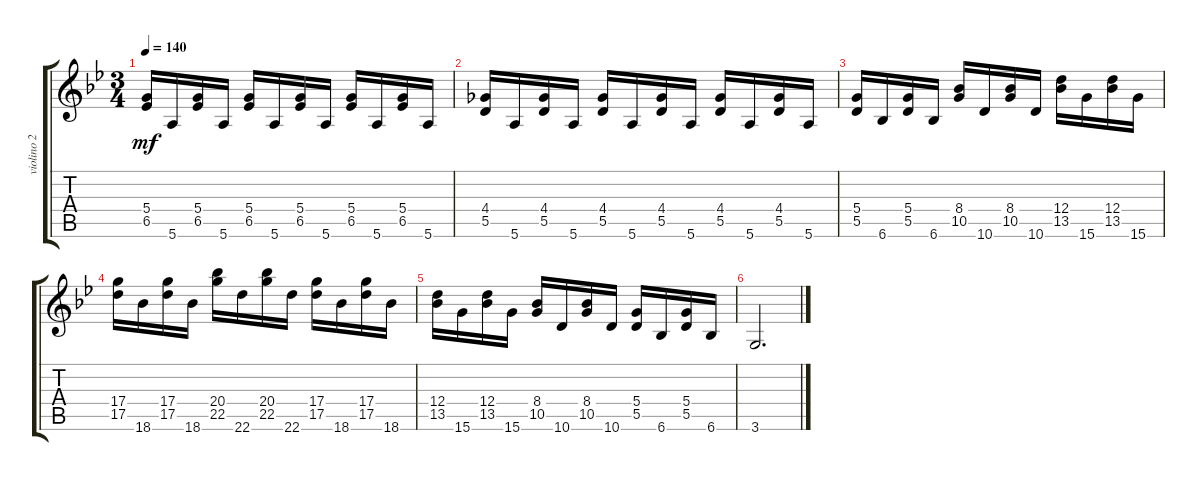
\track ("violino 2" "violino 2") {instrument distortionguitar}
\staff {score tabs}
\tuning (E4 B3 G3 D3 A2 E2) {hide}
\ts (3 4)
\tempo 140
\clef g2
\ks gminor
(5.4 6.5).16{dy mf} 5.6.16 (5.4 6.5).16 5.6.16 (5.4 6.5).16 5.6.16 (5.4 6.5).16 5.6.16 (5.4 6.5).16 5.6.16 (5.4 6.5).16 5.6.16 |
(4.4 5.5).16 5.6.16 (4.4 5.5).16 5.6.16 (4.4 5.5).16 5.6.16 (4.4 5.5).16 5.6.16 (4.4 5.5).16 5.6.16 (4.4 5.5).16 5.6.16 |
(5.4 5.5).16 6.6.16 (5.4 5.5).16 6.6.16 (8.4 10.5).16 10.6.16 (8.4 10.5).16 10.6.16 (12.4 13.5).16 15.6.16 (12.4 13.5).16 15.6.16 |
(17.4 17.5).16 18.6.16 (17.4 17.5).16 18.6.16 (20.4 22.5).16 22.6.16 (20.4 22.5).16 22.6.16 (17.4 17.5).16 18.6.16 (17.4 17.5).16 18.6.16 |
(12.4 13.5).16 15.6.16 (12.4 13.5).16 15.6.16 (8.4 10.5).16 10.6.16 (8.4 10.5).16 10.6.16 (5.4 5.5).16 6.6.16 (5.4 5.5).16 6.6.16 |
3.6.2{d}
